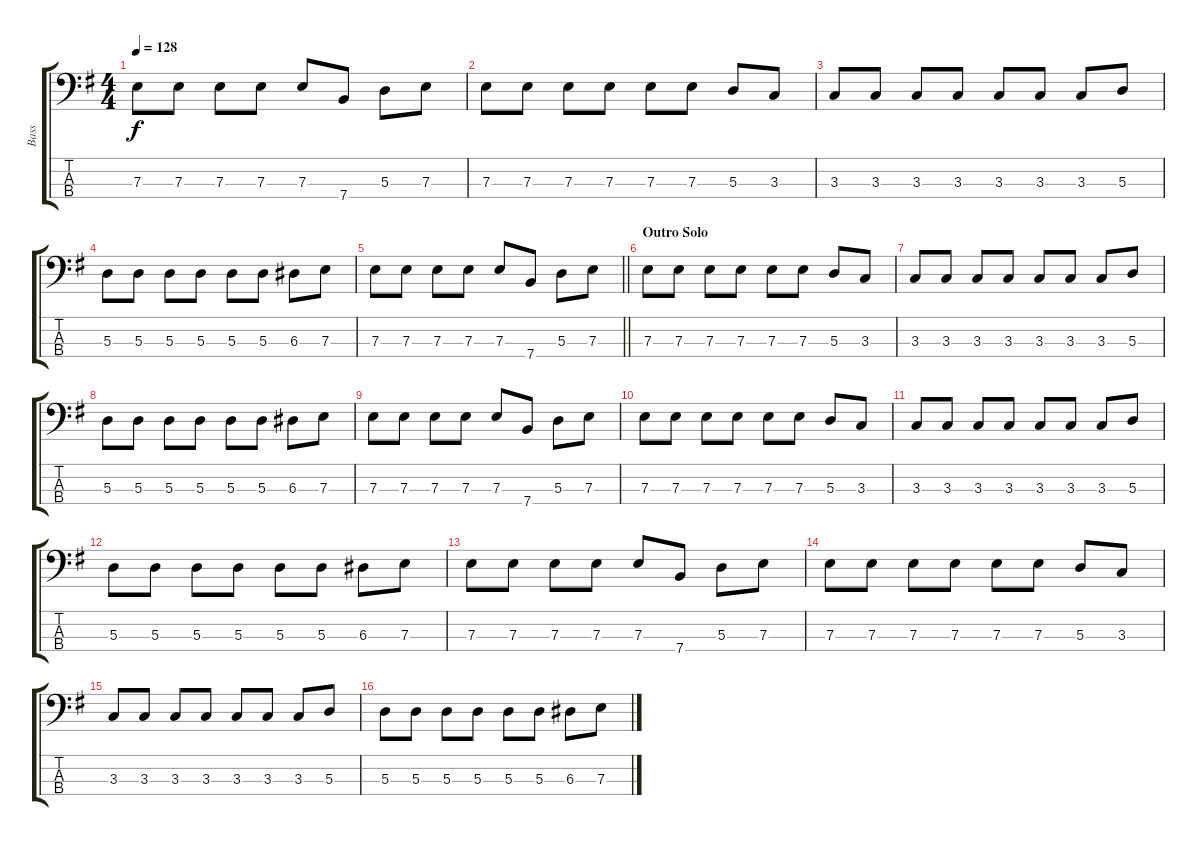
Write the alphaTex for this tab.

\track ("Bass" "Bass") {instrument electricbasspick}
\staff {score tabs}
\tuning (G2 D2 A1 E1) {hide}
\ts (4 4)
\tempo 128
\clef f4
\ks g
7.3.8{dy f} 7.3.8 7.3.8 7.3.8 7.3.8 7.4.8 5.3.8 7.3.8 |
7.3.8 7.3.8 7.3.8 7.3.8 7.3.8 7.3.8 5.3.8 3.3.8 |
3.3.8 3.3.8 3.3.8 3.3.8 3.3.8 3.3.8 3.3.8 5.3.8 |
5.3.8 5.3.8 5.3.8 5.3.8 5.3.8 5.3.8 6.3.8 7.3.8 |
\barLineRight lightlight
7.3.8 7.3.8 7.3.8 7.3.8 7.3.8 7.4.8 5.3.8 7.3.8 |
\section ("" "Outro Solo")
7.3.8 7.3.8 7.3.8 7.3.8 7.3.8 7.3.8 5.3.8 3.3.8 |
3.3.8 3.3.8 3.3.8 3.3.8 3.3.8 3.3.8 3.3.8 5.3.8 |
5.3.8 5.3.8 5.3.8 5.3.8 5.3.8 5.3.8 6.3.8 7.3.8 |
7.3.8 7.3.8 7.3.8 7.3.8 7.3.8 7.4.8 5.3.8 7.3.8 |
7.3.8 7.3.8 7.3.8 7.3.8 7.3.8 7.3.8 5.3.8 3.3.8 |
3.3.8 3.3.8 3.3.8 3.3.8 3.3.8 3.3.8 3.3.8 5.3.8 |
5.3.8 5.3.8 5.3.8 5.3.8 5.3.8 5.3.8 6.3.8 7.3.8 |
7.3.8 7.3.8 7.3.8 7.3.8 7.3.8 7.4.8 5.3.8 7.3.8 |
7.3.8 7.3.8 7.3.8 7.3.8 7.3.8 7.3.8 5.3.8 3.3.8 |
3.3.8 3.3.8 3.3.8 3.3.8 3.3.8 3.3.8 3.3.8 5.3.8 |
5.3.8 5.3.8 5.3.8 5.3.8 5.3.8 5.3.8 6.3.8 7.3.8
